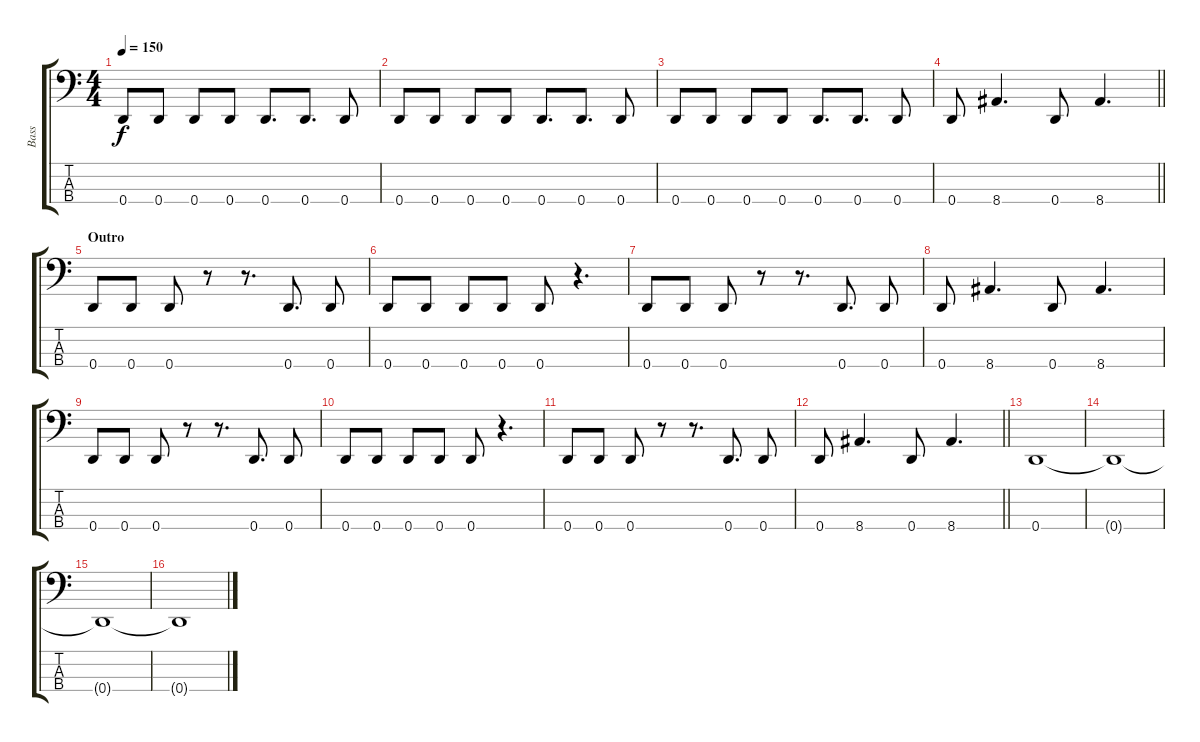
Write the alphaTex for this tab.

\track ("Bass" "Bass") {instrument electricbassfinger}
\staff {score tabs}
\tuning (G2 D2 A1 D1) {hide}
\ts (4 4)
\tempo 150
\clef f4
\ks c
0.4.8{dy f} 0.4.8 0.4.8 0.4.8 0.4.8{d} 0.4.8{d} 0.4.8 |
0.4.8 0.4.8 0.4.8 0.4.8 0.4.8{d} 0.4.8{d} 0.4.8 |
0.4.8 0.4.8 0.4.8 0.4.8 0.4.8{d} 0.4.8{d} 0.4.8 |
\barLineRight lightlight
0.4.8 8.4.4{d} 0.4.8 8.4.4{d} |
\section ("" "Outro")
0.4.8 0.4.8 0.4.8 r.8 r.8{d} 0.4.8{d} 0.4.8 |
0.4.8 0.4.8 0.4.8 0.4.8 0.4.8 r.4{d} |
0.4.8 0.4.8 0.4.8 r.8 r.8{d} 0.4.8{d} 0.4.8 |
0.4.8 8.4.4{d} 0.4.8 8.4.4{d} |
0.4.8 0.4.8 0.4.8 r.8 r.8{d} 0.4.8{d} 0.4.8 |
0.4.8 0.4.8 0.4.8 0.4.8 0.4.8 r.4{d} |
0.4.8 0.4.8 0.4.8 r.8 r.8{d} 0.4.8{d} 0.4.8 |
\barLineRight lightlight
0.4.8 8.4.4{d} 0.4.8 8.4.4{d} |
0.4.1 |
0.4{t}.1 |
0.4{t}.1 |
0.4{t}.1
